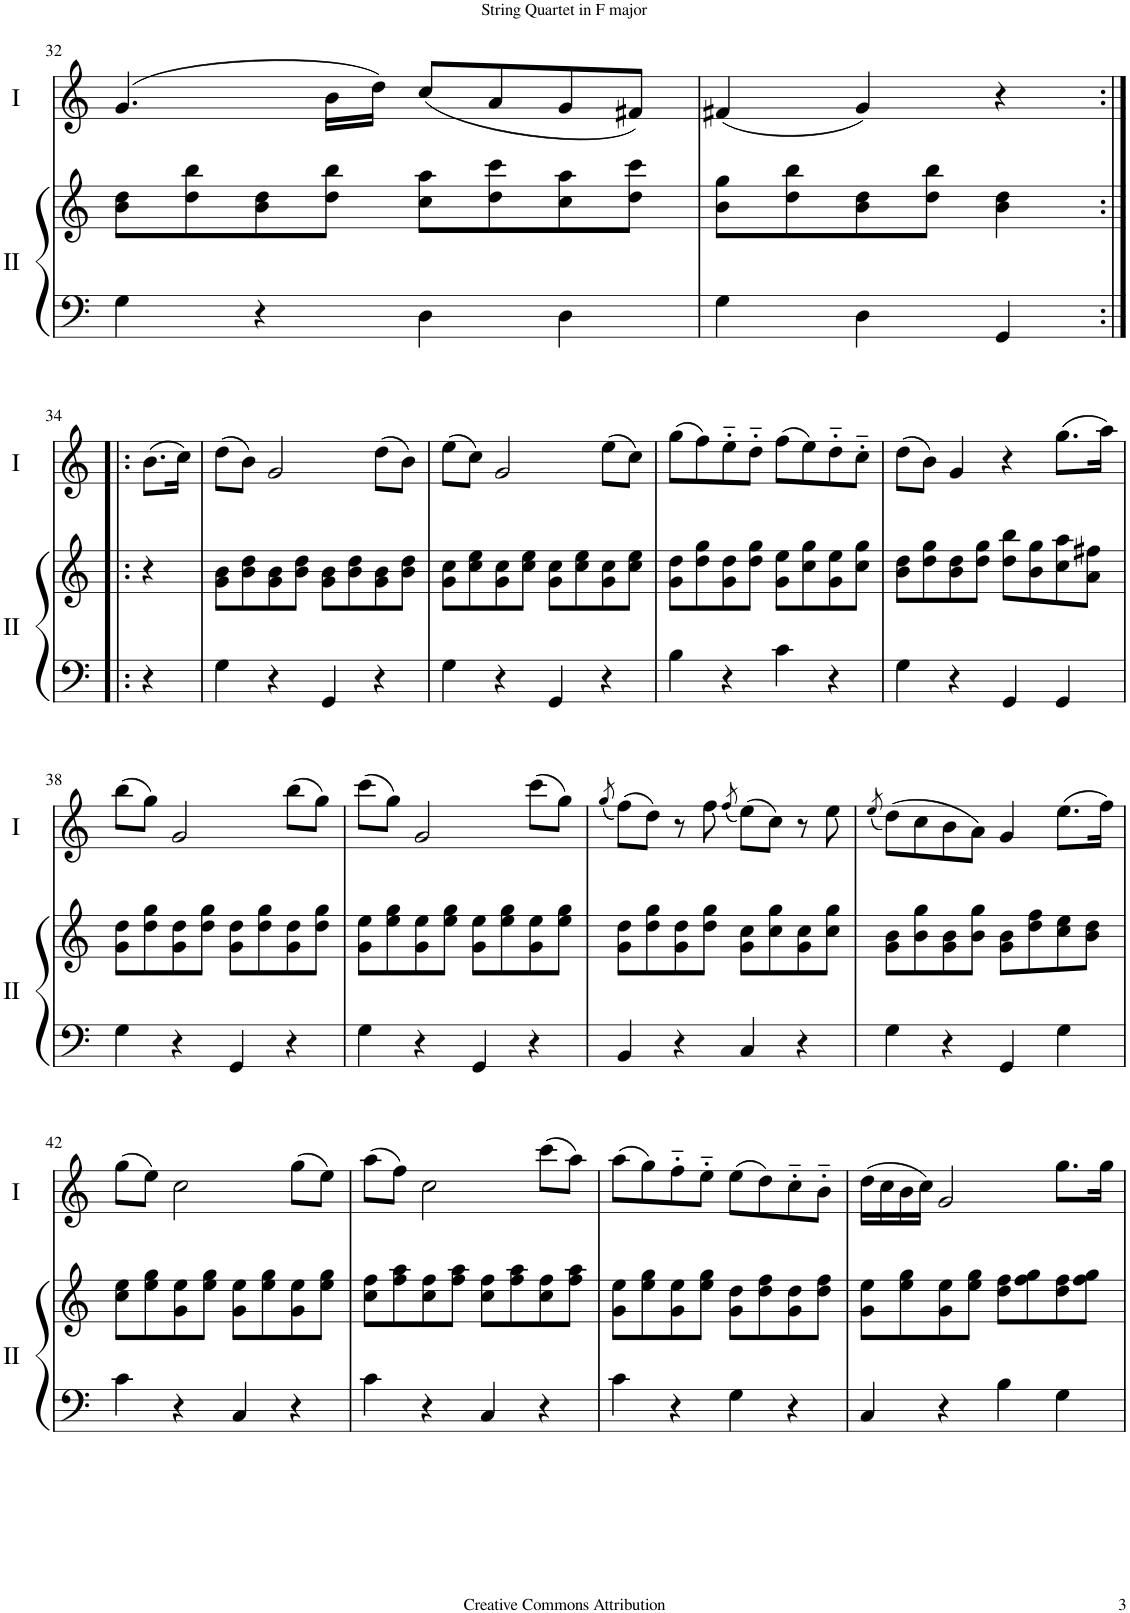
**kern	**kern	**kern
*part2	*part2	*part1
*staff3	*staff2	*staff1
*I"Acc. 2	*	*I"Acc. 1
!!LO:PB:g=z
*clefF4	*clefG2	*clefG2
*Trd7c12	*Trd7c12	*
*k[]	*k[]	*k[]
*M4/4	*M4/4	*M4/4
*met(c)	*met(c)	*met(c)
=32	=32	=32
4G\	8b\ 8dd\L	(4.g/
.	8dd\ 8bb\	.
4r	8b\ 8dd\	.
.	8dd\ 8bb\J	16b\LL
.	.	16dd\JJ)
4D\	8cc\ 8aa\L	(8cc/L
.	8dd\ 8ccc\	8a/
4D\	8cc\ 8aa\	8g/
.	8dd\ 8ccc\J	8f#X/J)
=33	=33	=33
4G\	8b\ 8gg\L	(4f#X/
.	8dd\ 8bb\	.
4D\	8b\ 8dd\	4g/)
.	8dd\ 8bb\J	.
4GG/	4b\ 4dd\	4r
!!LO:LB:g=z
=34:|!|:	=34:|!|:	=34:|!|:
4r	4r	(8.b\L
.	.	16cc\Jk)
=34	=34	=34
4G\	8g\ 8b\L	(8dd\L
.	8b\ 8dd\	8b\J)
4r	8g\ 8b\	2g/
.	8b\ 8dd\J	.
4GG/	8g\ 8b\L	.
.	8b\ 8dd\	.
4r	8g\ 8b\	(8dd\L
.	8b\ 8dd\J	8b\J)
=35	=35	=35
4G\	8g\ 8cc\L	(8ee\L
.	8cc\ 8ee\	8cc\J)
4r	8g\ 8cc\	2g/
.	8cc\ 8ee\J	.
4GG/	8g\ 8cc\L	.
.	8cc\ 8ee\	.
4r	8g\ 8cc\	(8ee\L
.	8cc\ 8ee\J	8cc\J)
=36	=36	=36
4B\	8g\ 8dd\L	(8gg\L
.	8dd\ 8gg\	8ff\)
4r	8g\ 8dd\	8ee'~\
.	8dd\ 8gg\J	8dd'~\J
4c\	8g\ 8ee\L	(8ff\L
.	8cc\ 8gg\	8ee\)
4r	8g\ 8ee\	8dd'~\
.	8cc\ 8gg\J	8cc'~\J
=37	=37	=37
4G\	8b\ 8dd\L	(8dd\L
.	8dd\ 8gg\	8b\J)
4r	8b\ 8dd\	4g/
.	8dd\ 8gg\J	.
4GG/	8dd\ 8bb\L	4r
.	8b\ 8gg\	.
4GG/	8cc\ 8aa\	(8.gg\L
.	8a\ 8ff#X\J	.
.	.	16aa\Jk)
!!LO:LB:g=z
=38	=38	=38
4G\	8g\ 8dd\L	(8bb\L
.	8dd\ 8gg\	8gg\J)
4r	8g\ 8dd\	2g/
.	8dd\ 8gg\J	.
4GG/	8g\ 8dd\L	.
.	8dd\ 8gg\	.
4r	8g\ 8dd\	(8bb\L
.	8dd\ 8gg\J	8gg\J)
=39	=39	=39
4G\	8g\ 8ee\L	(8ccc\L
.	8ee\ 8gg\	8gg\J)
4r	8g\ 8ee\	2g/
.	8ee\ 8gg\J	.
4GG/	8g\ 8ee\L	.
.	8ee\ 8gg\	.
4r	8g\ 8ee\	(8ccc\L
.	8ee\ 8gg\J	8gg\J)
=40	=40	=40
.	.	(8qgg/
4BB/	8g\ 8dd\L	(8ff\L)
.	8dd\ 8gg\	8dd\J)
4r	8g\ 8dd\	8r
.	8dd\ 8gg\J	8ff\
.	.	(8qff/
4C/	8g\ 8cc\L	(8ee\L)
.	8cc\ 8gg\	8cc\J)
4r	8g\ 8cc\	8r
.	8cc\ 8gg\J	8ee\
=41	=41	=41
.	.	(8qee/
4G\	8g\ 8b\L	(8dd\L)
.	8b\ 8gg\	8cc\
4r	8g\ 8b\	8b\
.	8b\ 8gg\J	8a\J)
4GG/	8g\ 8b\L	4g/
.	8dd\ 8ff\	.
4G\	8cc\ 8ee\	(8.ee\L
.	8b\ 8dd\J	.
.	.	16ff\Jk)
!!LO:LB:g=z
=42	=42	=42
4c\	8cc\ 8ee\L	(8gg\L
.	8ee\ 8gg\	8ee\J)
4r	8g\ 8ee\	2cc\
.	8ee\ 8gg\J	.
4C/	8g\ 8ee\L	.
.	8ee\ 8gg\	.
4r	8g\ 8ee\	(8gg\L
.	8ee\ 8gg\J	8ee\J)
=43	=43	=43
4c\	8cc\ 8ff\L	(8aa\L
.	8ff\ 8aa\	8ff\J)
4r	8cc\ 8ff\	2cc\
.	8ff\ 8aa\J	.
4C/	8cc\ 8ff\L	.
.	8ff\ 8aa\	.
4r	8cc\ 8ff\	(8ccc\L
.	8ff\ 8aa\J	8aa\J)
=44	=44	=44
4c\	8g\ 8ee\L	(8aa\L
.	8ee\ 8gg\	8gg\)
4r	8g\ 8ee\	8ff'~\
.	8ee\ 8gg\J	8ee'~\J
4G\	8g\ 8dd\L	(8ee\L
.	8dd\ 8ff\	8dd\)
4r	8g\ 8dd\	8cc'~\
.	8dd\ 8ff\J	8b'~\J
=45	=45	=45
4C/	8g\ 8ee\L	(16dd\LL
.	.	16cc\
.	8ee\ 8gg\	16b\
.	.	16cc\JJ)
4r	8g\ 8ee\	2g/
.	8ee\ 8gg\J	.
4B\	8dd\ 8ff\L	.
.	8ff\ 8gg\	.
4G\	8dd\ 8ff\	8.gg\L
.	8ff\ 8gg\J	.
.	.	16gg\Jk
=	=	=
*-	*-	*-
